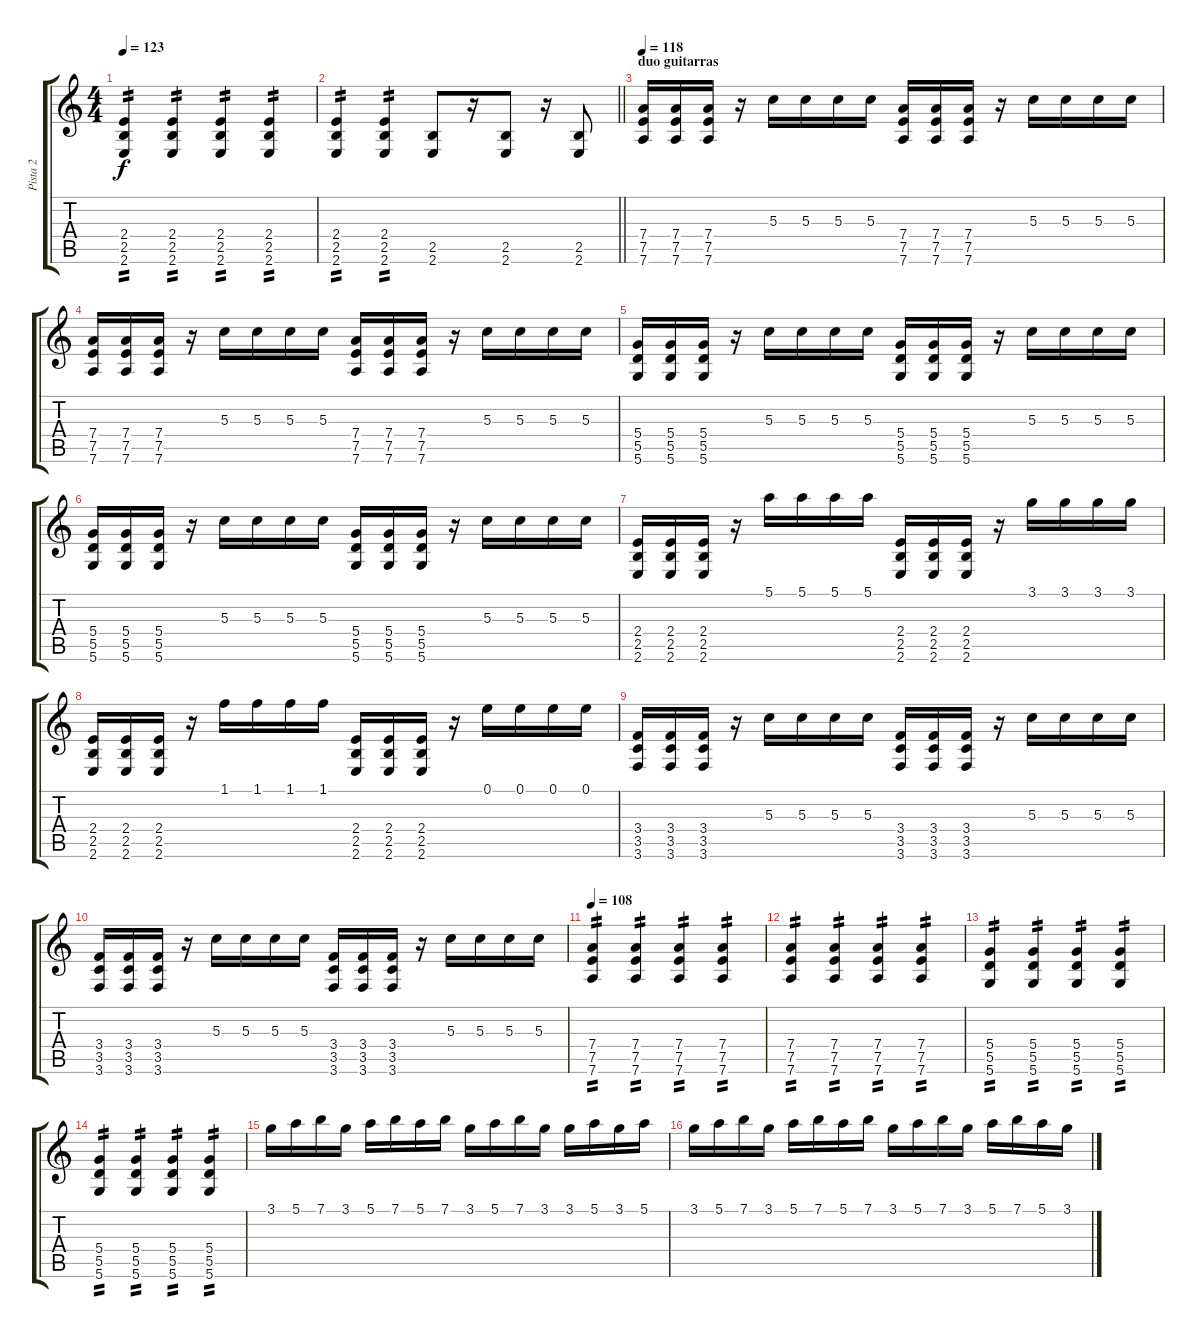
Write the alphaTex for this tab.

\track ("Pista 2" "Pista 2") {instrument distortionguitar}
\staff {score tabs}
\tuning (E4 B3 G3 D3 A2 D2) {hide}
\ts (4 4)
\tempo 123
\clef g2
\ks aminor
(2.4 2.5 2.6).4{tp 2 dy f} (2.4 2.5 2.6).4{tp 2} (2.4 2.5 2.6).4{tp 2} (2.4 2.5 2.6).4{tp 2} |
\barLineRight lightlight
(2.4 2.5 2.6).4{tp 2} (2.4 2.5 2.6).4{tp 2} (2.5 2.6).8 r.16 (2.5 2.6).8 r.16 (2.5 2.6).8 |
\section ("" "duo guitarras")
\tempo 118
(7.4 7.5 7.6).16 (7.4 7.5 7.6).16 (7.4 7.5 7.6).16 r.16 5.3.16 5.3.16 5.3.16 5.3.16 (7.4 7.5 7.6).16 (7.4 7.5 7.6).16 (7.4 7.5 7.6).16 r.16 5.3.16 5.3.16 5.3.16 5.3.16 |
(7.4 7.5 7.6).16 (7.4 7.5 7.6).16 (7.4 7.5 7.6).16 r.16 5.3.16 5.3.16 5.3.16 5.3.16 (7.4 7.5 7.6).16 (7.4 7.5 7.6).16 (7.4 7.5 7.6).16 r.16 5.3.16 5.3.16 5.3.16 5.3.16 |
(5.4 5.5 5.6).16 (5.4 5.5 5.6).16 (5.4 5.5 5.6).16 r.16 5.3.16 5.3.16 5.3.16 5.3.16 (5.4 5.5 5.6).16 (5.4 5.5 5.6).16 (5.4 5.5 5.6).16 r.16 5.3.16 5.3.16 5.3.16 5.3.16 |
(5.4 5.5 5.6).16 (5.4 5.5 5.6).16 (5.4 5.5 5.6).16 r.16 5.3.16 5.3.16 5.3.16 5.3.16 (5.4 5.5 5.6).16 (5.4 5.5 5.6).16 (5.4 5.5 5.6).16 r.16 5.3.16 5.3.16 5.3.16 5.3.16 |
(2.4 2.5 2.6).16 (2.4 2.5 2.6).16 (2.4 2.5 2.6).16 r.16 5.1.16 5.1.16 5.1.16 5.1.16 (2.4 2.5 2.6).16 (2.4 2.5 2.6).16 (2.4 2.5 2.6).16 r.16 3.1.16 3.1.16 3.1.16 3.1.16 |
(2.4 2.5 2.6).16 (2.4 2.5 2.6).16 (2.4 2.5 2.6).16 r.16 1.1.16 1.1.16 1.1.16 1.1.16 (2.4 2.5 2.6).16 (2.4 2.5 2.6).16 (2.4 2.5 2.6).16 r.16 0.1.16 0.1.16 0.1.16 0.1.16 |
(3.4 3.5 3.6).16 (3.4 3.5 3.6).16 (3.4 3.5 3.6).16 r.16 5.3.16 5.3.16 5.3.16 5.3.16 (3.4 3.5 3.6).16 (3.4 3.5 3.6).16 (3.4 3.5 3.6).16 r.16 5.3.16 5.3.16 5.3.16 5.3.16 |
(3.4 3.5 3.6).16 (3.4 3.5 3.6).16 (3.4 3.5 3.6).16 r.16 5.3.16 5.3.16 5.3.16 5.3.16 (3.4 3.5 3.6).16 (3.4 3.5 3.6).16 (3.4 3.5 3.6).16 r.16 5.3.16 5.3.16 5.3.16 5.3.16 |
\tempo 108
(7.4 7.5 7.6).4{tp 2} (7.4 7.5 7.6).4{tp 2} (7.4 7.5 7.6).4{tp 2} (7.4 7.5 7.6).4{tp 2} |
(7.4 7.5 7.6).4{tp 2} (7.4 7.5 7.6).4{tp 2} (7.4 7.5 7.6).4{tp 2} (7.4 7.5 7.6).4{tp 2} |
(5.4 5.5 5.6).4{tp 2} (5.4 5.5 5.6).4{tp 2} (5.4 5.5 5.6).4{tp 2} (5.4 5.5 5.6).4{tp 2} |
(5.4 5.5 5.6).4{tp 2} (5.4 5.5 5.6).4{tp 2} (5.4 5.5 5.6).4{tp 2} (5.4 5.5 5.6).4{tp 2} |
3.1.16 5.1.16 7.1.16 3.1.16 5.1.16 7.1.16 5.1.16 7.1.16 3.1.16 5.1.16 7.1.16 3.1.16 3.1.16 5.1.16 3.1.16 5.1.16 |
3.1.16 5.1.16 7.1.16 3.1.16 5.1.16 7.1.16 5.1.16 7.1.16 3.1.16 5.1.16 7.1.16 3.1.16 5.1.16 7.1.16 5.1.16 3.1.16
